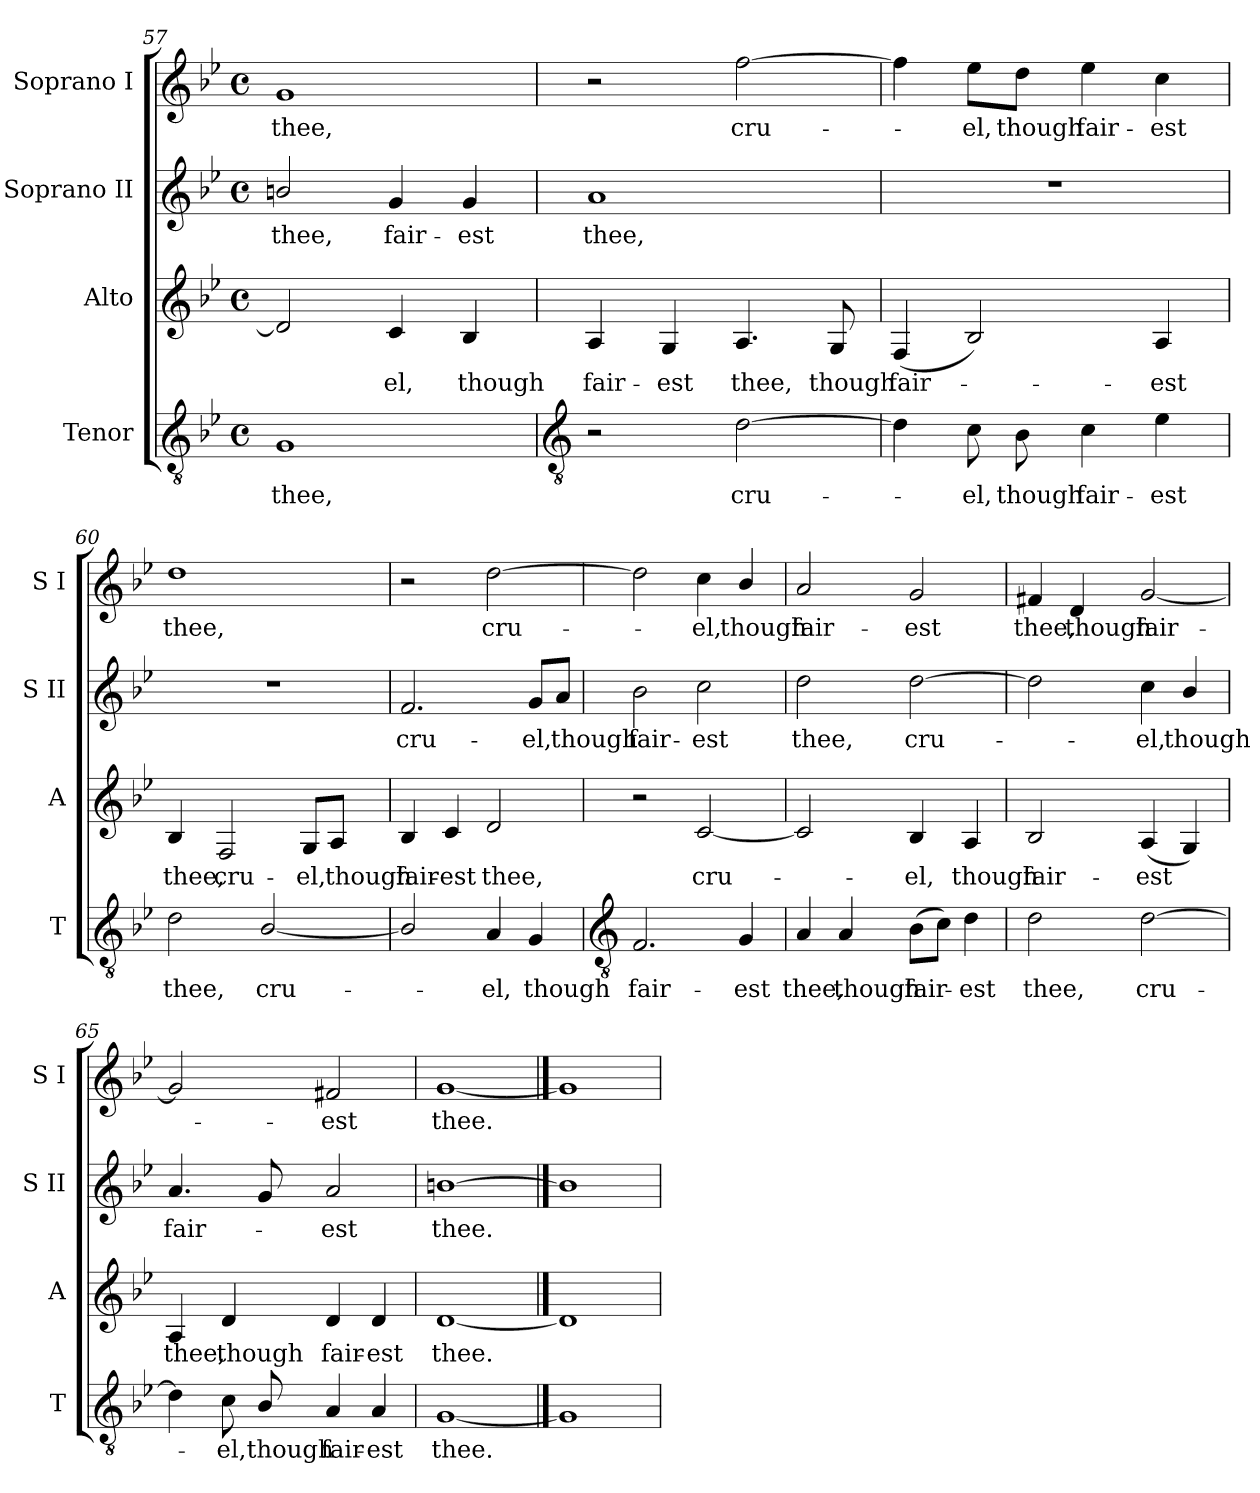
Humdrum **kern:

**kern	**text	**kern	**text	**kern	**text	**kern	**text
*part4	*part4	*part3	*part3	*part2	*part2	*part1	*part1
*staff4	*staff4	*staff3	*staff3	*staff2	*staff2	*staff1	*staff1
*I"Tenor	*	*I"Alto	*	*I"Soprano II	*	*I"Soprano I	*
*I'T	*	*I'A	*	*I'S II	*	*I'S I	*
*clefGv2	*	*clefG2	*	*clefG2	*	*clefG2	*
*k[b-e-]	*	*k[b-e-]	*	*k[b-e-]	*	*k[b-e-]	*
*B-:	*	*B-:	*	*B-:	*	*B-:	*
*M4/4	*	*M4/4	*	*M4/4	*	*M4/4	*
*met(c)	*	*met(c)	*	*met(c)	*	*met(c)	*
=57	=57	=57	=57	=57	=57	=57	=57
!	!LO:LY:b	!	!	!	!LO:LY:b	!	!LO:LY:b
1G	thee,	2d]	.	2bn/	thee,	1g	thee,
!	!	!	!LO:LY:b	!	!LO:LY:b	!	!
.	.	4c	el,	4g	fair-	.	.
!	!	!	!LO:LY:b	!	!LO:LY:b	!	!
.	.	4B-	though	4g	-est	.	.
!!LO:LB:g=z
=58	=58	=58	=58	=58	=58	=58	=58
*clefGv2	*	*	*	*	*	*	*
!	!	!	!LO:LY:b	!	!LO:LY:b	!	!
2r	.	4A	fair-	1a	thee,	2r	.
!	!	!	!LO:LY:b	!	!	!	!
.	.	4G	est	.	.	.	.
!	!LO:LY:b	!	!LO:LY:b	!	!	!	!LO:LY:b
[2d	cru-	4.A	thee,	.	.	[2ff	cru-
!	!	!	!LO:LY:b	!	!	!	!
.	.	8G	though	.	.	.	.
=59	=59	=59	=59	=59	=59	=59	=59
!	!	!	!LO:LY:b	!	!	!	!
4d]	.	(<4F	fair-	1r	.	4ff]	.
!	!LO:LY:b	!	!	!	!	!	!LO:LY:b
8c	el,	2B-)	.	.	.	8ee-\L	el,
!	!LO:LY:b	!	!	!	!	!	!LO:LY:b
8B-	though	.	.	.	.	8dd\J	though
!	!LO:LY:b	!	!	!	!	!	!LO:LY:b
4c	fair-	.	.	.	.	4ee-	fair-
!	!LO:LY:b	!	!LO:LY:b	!	!	!	!LO:LY:b
4e-	-est	4A	est	.	.	4cc	-est
=60	=60	=60	=60	=60	=60	=60	=60
!	!LO:LY:b	!	!LO:LY:b	!	!	!	!LO:LY:b
2d	thee,	4B-	thee,	1r	.	1dd	thee,
!	!	!	!LO:LY:b	!	!	!	!
.	.	2F	cru-	.	.	.	.
!	!LO:LY:b	!	!	!	!	!	!
[2B-/	cru-	.	.	.	.	.	.
!	!	!	!LO:LY:b	!	!	!	!
.	.	8G/L	-el,	.	.	.	.
!	!	!	!LO:LY:b	!	!	!	!
.	.	8A/J	though	.	.	.	.
=61	=61	=61	=61	=61	=61	=61	=61
!	!	!	!LO:LY:b	!	!LO:LY:b	!	!
2B-/]	.	4B-	fair-	2.f	cru-	2r	.
!	!	!	!LO:LY:b	!	!	!	!
.	.	4c	-est	.	.	.	.
!	!LO:LY:b	!	!LO:LY:b	!	!	!	!LO:LY:b
4A	el,	2d	thee,	.	.	[2dd	cru-
!	!LO:LY:b	!	!	!	!LO:LY:b	!	!
4G	though	.	.	8g/L	-el,	.	.
!	!	!	!	!	!LO:LY:b	!	!
.	.	.	.	8a/J	though	.	.
!!LO:LB:g=z
=62	=62	=62	=62	=62	=62	=62	=62
*clefGv2	*	*	*	*	*	*	*
!	!LO:LY:b	!	!	!	!LO:LY:b	!	!
2.F	fair-	2r	.	2b-	fair-	2dd]	.
!	!	!	!LO:LY:b	!	!LO:LY:b	!	!LO:LY:b
.	.	[2c	cru-	2cc	-est	4cc	el,
!	!LO:LY:b	!	!	!	!	!	!LO:LY:b
4G	-est	.	.	.	.	4b-/	though
=63	=63	=63	=63	=63	=63	=63	=63
!	!LO:LY:b	!	!	!	!LO:LY:b	!	!LO:LY:b
4A	thee,	2c/]	.	2dd	thee,	2a	fair-
!	!LO:LY:b	!	!	!	!	!	!
4A	though	.	.	.	.	.	.
!	!LO:LY:b	!	!LO:LY:b	!	!LO:LY:b	!	!LO:LY:b
(>8B-L	fair-	4B-	el,	[2dd	cru-	2g	-est
8cJ)	.	.	.	.	.	.	.
!	!LO:LY:b	!	!LO:LY:b	!	!	!	!
4d	est	4A	though	.	.	.	.
=64	=64	=64	=64	=64	=64	=64	=64
!	!LO:LY:b	!	!LO:LY:b	!	!	!	!LO:LY:b
2d	thee,	2B-	fair-	2dd]	.	4f#X	thee,
!	!	!	!	!	!	!	!LO:LY:b
.	.	.	.	.	.	4d	though
!	!LO:LY:b	!	!LO:LY:b	!	!LO:LY:b	!	!LO:LY:b
[2d	cru-	(<4A	-est	4cc	el,	[2g	fair-
!	!	!	!	!	!LO:LY:b	!	!
.	.	4G)	.	4b-/	though	.	.
=65	=65	=65	=65	=65	=65	=65	=65
!	!	!	!LO:LY:b	!	!LO:LY:b	!	!
4d]	.	4A	thee,	4.a	fair-	2g]	.
!	!LO:LY:b	!	!LO:LY:b	!	!	!	!
8c	el,	4d	though	.	.	.	.
!	!LO:LY:b	!	!	!	!	!	!
8B-/	though	.	.	8g	.	.	.
!	!LO:LY:b	!	!LO:LY:b	!	!LO:LY:b	!	!LO:LY:b
4A	fair-	4d	fair-	2a	est	2f#X	est
!	!LO:LY:b	!	!LO:LY:b	!	!	!	!
4A	-est	4d	-est	.	.	.	.
=66	=66	=66	=66	=66	=66	=66	=66
!	!LO:LY:b	!	!LO:LY:b	!	!LO:LY:b	!	!LO:LY:b
[1G	thee.	[1d	thee.	[1bn	thee.	[1g	thee.
==67	==67	==67	==67	==67	==67	==67	==67
1G]	.	1d]	.	1b]	.	1g]	.
=	=	=	=	=	=	=	=
*-	*-	*-	*-	*-	*-	*-	*-
